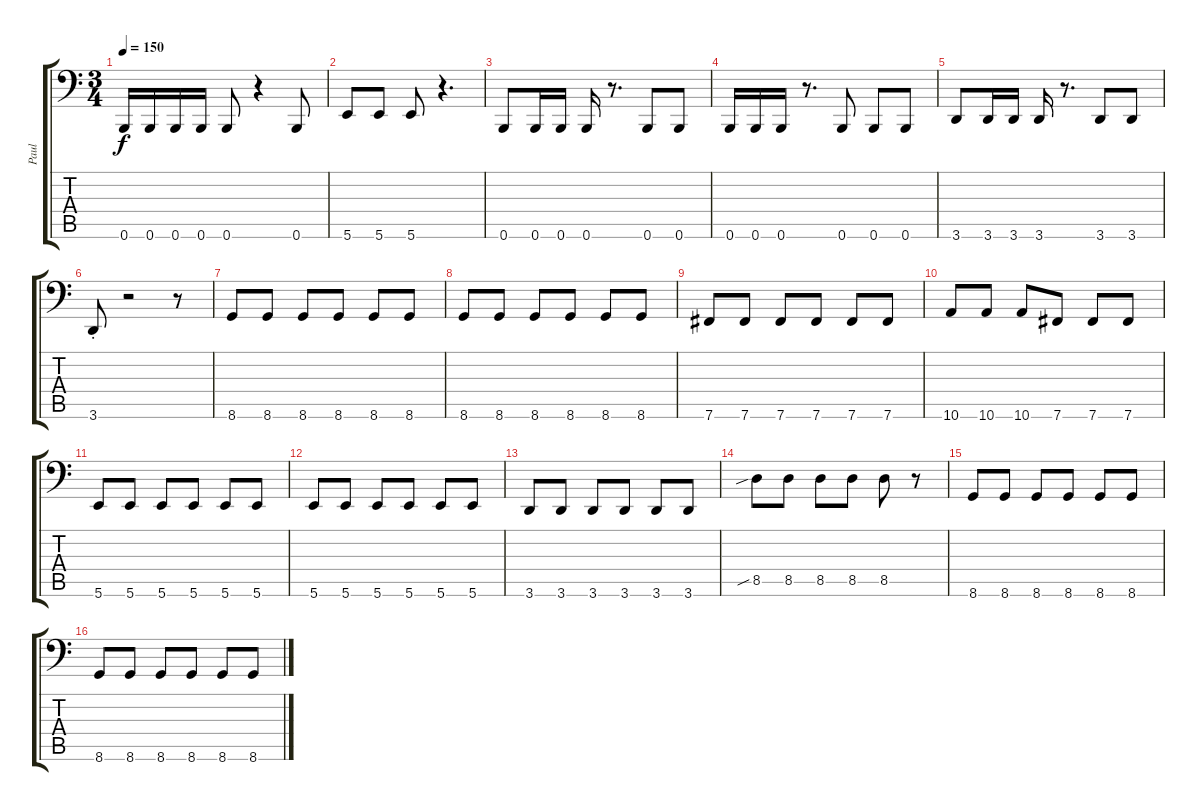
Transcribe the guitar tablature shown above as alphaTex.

\track ("Paul" "Paul") {instrument electricbassfinger}
\staff {score tabs}
\tuning (Db3 Ab2 E2 B1 Gb1 B0) {hide}
\ts (3 4)
\tempo 150
\clef f4
\ks c
0.6.16{dy f} 0.6.16 0.6.16 0.6.16 0.6.8 r.4 0.6.8 |
5.6.8 5.6.8 5.6.8 r.4{d} |
0.6.8 0.6.16 0.6.16 0.6.16 r.8{d} 0.6.8 0.6.8 |
0.6.16 0.6.16 0.6.16 r.8{d} 0.6.8 0.6.8 0.6.8 |
3.6.8 3.6.16 3.6.16 3.6.16 r.8{d} 3.6.8 3.6.8 |
3.6{st}.8 r.2 r.8 |
8.6.8 8.6.8 8.6.8 8.6.8 8.6.8 8.6.8 |
8.6.8 8.6.8 8.6.8 8.6.8 8.6.8 8.6.8 |
7.6.8 7.6.8 7.6.8 7.6.8 7.6.8 7.6.8 |
10.6.8 10.6.8 10.6.8 7.6.8 7.6.8 7.6.8 |
5.6.8 5.6.8 5.6.8 5.6.8 5.6.8 5.6.8 |
5.6.8 5.6.8 5.6.8 5.6.8 5.6.8 5.6.8 |
3.6.8 3.6.8 3.6.8 3.6.8 3.6.8 3.6.8 |
8.5{sib}.8 8.5.8 8.5.8 8.5.8 8.5.8 r.8 |
8.6.8 8.6.8 8.6.8 8.6.8 8.6.8 8.6.8 |
8.6.8 8.6.8 8.6.8 8.6.8 8.6.8 8.6.8
